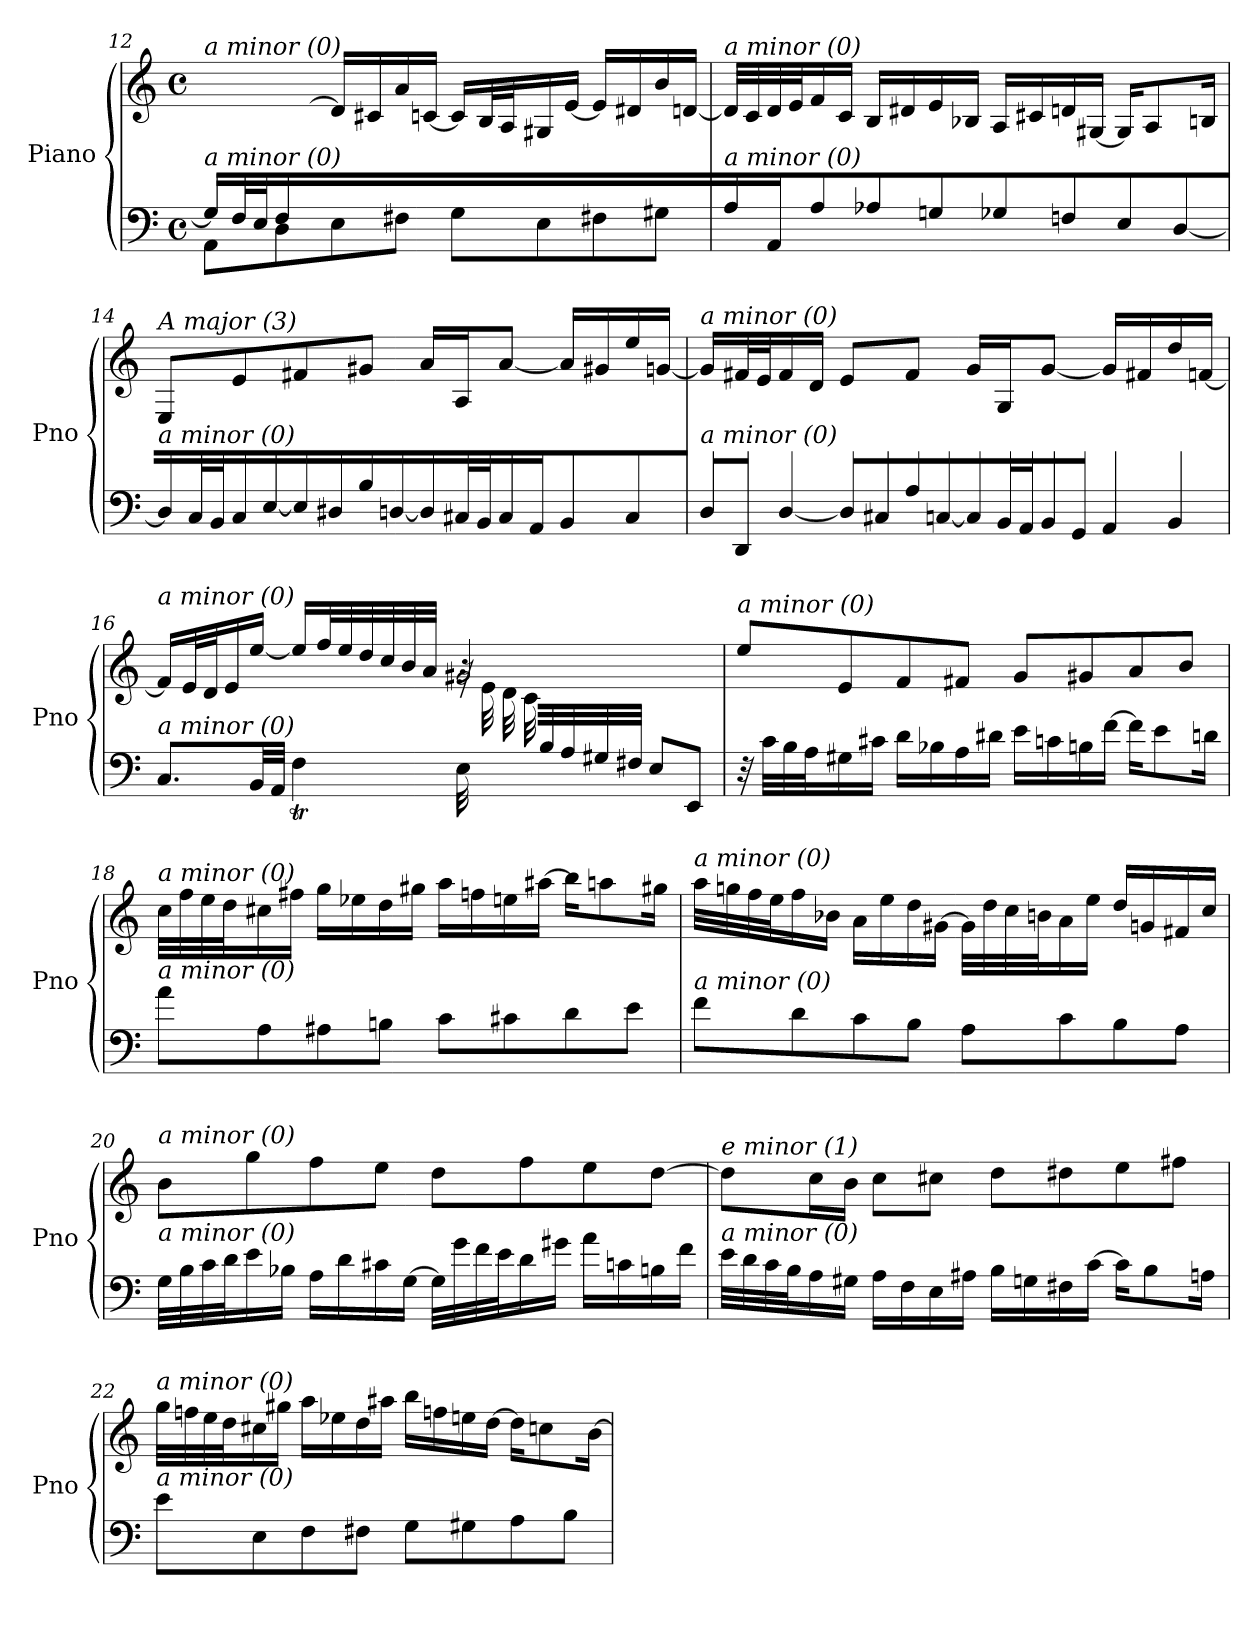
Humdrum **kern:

**kern	**kern
*part1	*part1
*staff2	*staff1
*I"Piano	*
*I'Pno	*
*clefF4	*clefG2
*k[]	*k[]
*M4/4	*M4/4
*met(c)	*met(c)
=12	=12
*^	*
!	!	!LO:TX:i:t=a minor (0)
!LO:TX:i:t=a minor (0)	!	!
16G/LL]	8AA\L	8.ryy
32F/L	.	.
32E/J	.	.
16F/	8D\	.
2ryy	.	[16d\JJ
.	8E\	16d/LL]
.	.	16c#X/
.	8F#X\J	16a/
.	.	[16cn/JJ
.	8G\L	16c/LL]
.	.	32B/L
.	.	32A/J
.	8E\	16G#X/
4ryy	.	[16e/JJ
.	8F#X\	16e/LL]
.	.	16d#X/
.	8G#X\J	16b/
16ryy	.	[16dn/JJ
*v	*v	*
!!LO:LB:g=z
=13	=13
!	!LO:TX:i:t=a minor (0)
!LO:TX:i:t=a minor (0)	!
16A\LL	32d/LLL]
.	32c/
16AA\J	32d/
.	32e/J
8A\J	16f/
.	16c/JJ
8A-Xi\L	16B/LL
.	16d#X/
8Gn\J	16e/
.	16B-Xj/JJ
8G-Xi\L	16A/LL
.	16c#X/
8Fn\	16dn/
.	[16G#X/JJ
8E\	16G#/KL]
.	8A/
[8D\J	.
.	16Bn/Jk
=14	=14
!	!LO:TX:i:t=A major (3)
!LO:TX:i:t=a minor (0)	!
16D\LL]	8E/L
32C\L	.
32BB\J	.
16C\	8e/
[16E\JJ	.
16E\LL]	8f#X/
16D#X\	.
16B\	8g#X/J
[16Dn\JJ	.
16D/LL]	16a/LL
32C#X/L	16A/J
32BB/J	.
16C#/	[8a/J
16AA/JJ	.
8BB/L	16a/LL]
.	16g#X/
8C#/J	16ee/
.	[16gn/JJ
!!LO:LB:g=z
=15	=15
!	!LO:TX:i:t=a minor (0)
!LO:TX:i:t=a minor (0)	!
16D/LL	16g/LL]
16DD/J	32f#X/L
.	32e/J
[8D/J	16f#/
.	16d/JJ
16D/LL]	8e/L
16C#X/	.
16A/	8f#/J
[16Cn/JJ	.
16C/LL]	16g/LL
32BB/L	16G/J
32AA/J	.
16BB/	[8g/J
16GG/JJ	.
8AA/L	16g/LL]
.	16f#X/
8BB/J	16dd/
.	[16fn/JJ
=16	=16
*^	*^
!	!	!LO:TX:i:t=a minor (0)	!
!LO:TX:i:t=a minor (0)	!	!	!
2ryy	8.C/L	16f/LL]	2ryy
.	.	32e/L	.
.	.	32d/J	.
.	.	16e/	.
.	32BB/LL	[16ee/JJ	.
.	32AA/JJJ	.	.
.	4FT\	16ee/LL]	.
.	.	32ff/L	.
.	.	32ee/	.
.	.	32dd/	.
.	.	32cc/	.
.	.	32b/	.
.	.	32a/JJJ	.
8ryy	32E\	2g#X/	32rg
.	32ryy	.	32e\LLL
.	16ryy	.	32d\
.	.	.	32c\
32B/	8ryy	.	8ryy
32A/	.	.	.
32G#X/	.	.	.
32F#X/JJJ	.	.	.
4ryy	8E/L	.	4ryy
.	8EE/J	.	.
*	*	*v	*v
!!LO:LB:g=z
=17	=17	=17
!	!	!LO:TX:i:t=a minor (0)
!LO:TX:i:t=a minor (0)	!	!
*v	*v	*
32r	8ee\L
32c\LLL	.
32B\	.
32A\J	.
16G#X\	8e/
16c#X\JJ	.
16d\LL	8f/
16B-Xj\	.
16A\	8f#X/J
16d#X\JJ	.
16e\LL	8g/L
16cn\	.
16Bn\	8g#X/
[16f\JJ	.
16f\KL]	8a/
8e\	.
.	8b/J
16dn\Jk	.
=18	=18
!	!LO:TX:i:t=a minor (0)
!LO:TX:i:t=a minor (0)	!
8a\L	32cc\LLL
.	32ff\
.	32ee\
.	32dd\J
8A\	16cc#X\
.	16ff#X\JJ
8A#XZ\	16gg\LL
.	16ee-Xj\
8Bn\J	16dd\
.	16gg#X\JJ
8c\L	16aa\LL
.	16ffn\
8c#X\	16een\
.	[16aa#XZ\JJ
8d\	16bb-\KL]
.	8aa\
8e\J	.
.	16gg#X\Jk
!!LO:LB:g=z
=19	=19
!	!LO:TX:i:t=a minor (0)
!LO:TX:i:t=a minor (0)	!
8f\L	32aa\LLL
.	32ggn\
.	32ff\
.	32ee\J
8d\	16ff\
.	16b-Xj\JJ
8c\	16a\LL
.	16ee\
8B\J	16dd\
.	[16g#X\JJ
8A\L	32g#\LLL]
.	32dd\
.	32cc\
.	32bn\J
8c\	16a\
.	16ee\JJ
8B\	16dd/LL
.	16gn/
8A\J	16f#X/
.	16cc/JJ
=20	=20
!	!LO:TX:i:t=a minor (0)
!LO:TX:i:t=a minor (0)	!
32G\LLL	8b\L
32B\	.
32c\	.
32d\J	.
16e\	8gg\
16B-Xj\JJ	.
16A\LL	8ff\
16d\	.
16c#X\	8ee\J
[16G\JJ	.
32G\LLL]	8dd\L
32g\	.
32f\	.
32e\J	.
16d\	8ff\
16g#X\JJ	.
16a\LL	8ee\
16cn\	.
16Bn\	[8dd\J
16f\JJ	.
!!LO:LB:g=z
=21	=21
!	!LO:TX:i:t=e minor (1)
!LO:TX:i:t=a minor (0)	!
32e\LLL	8dd\L]
32d\	.
32c\	.
32B\J	.
16A\	16cc\L
16G#X\JJ	16b\JJ
16A\LL	8cc\L
16F\	.
16E\	8cc#X\J
16A#X\JJ	.
16B\LL	8dd\L
16Gn\	.
16F#X\	8dd#X\
[16c\JJ	.
16c\KL]	8ee\
8B\	.
.	8ff#X\J
16An\Jk	.
=22	=22
!	!LO:TX:i:t=a minor (0)
!LO:TX:i:t=a minor (0)	!
8e\L	32gg\LLL
.	32ffn\
.	32ee\
.	32dd\J
8E\	16cc#X\
.	16gg#X\JJ
8F\	16aa\LL
.	16ee-Xj\
8F#X\J	16dd\
.	16aa#X\JJ
8G\L	16bb\LL
.	16ffn\
8G#X\	16een\
.	[16dd\JJ
8A\	16dd\KL]
.	8ccn\
8B\J	.
.	[16b\Jk
=	=
*-	*-
